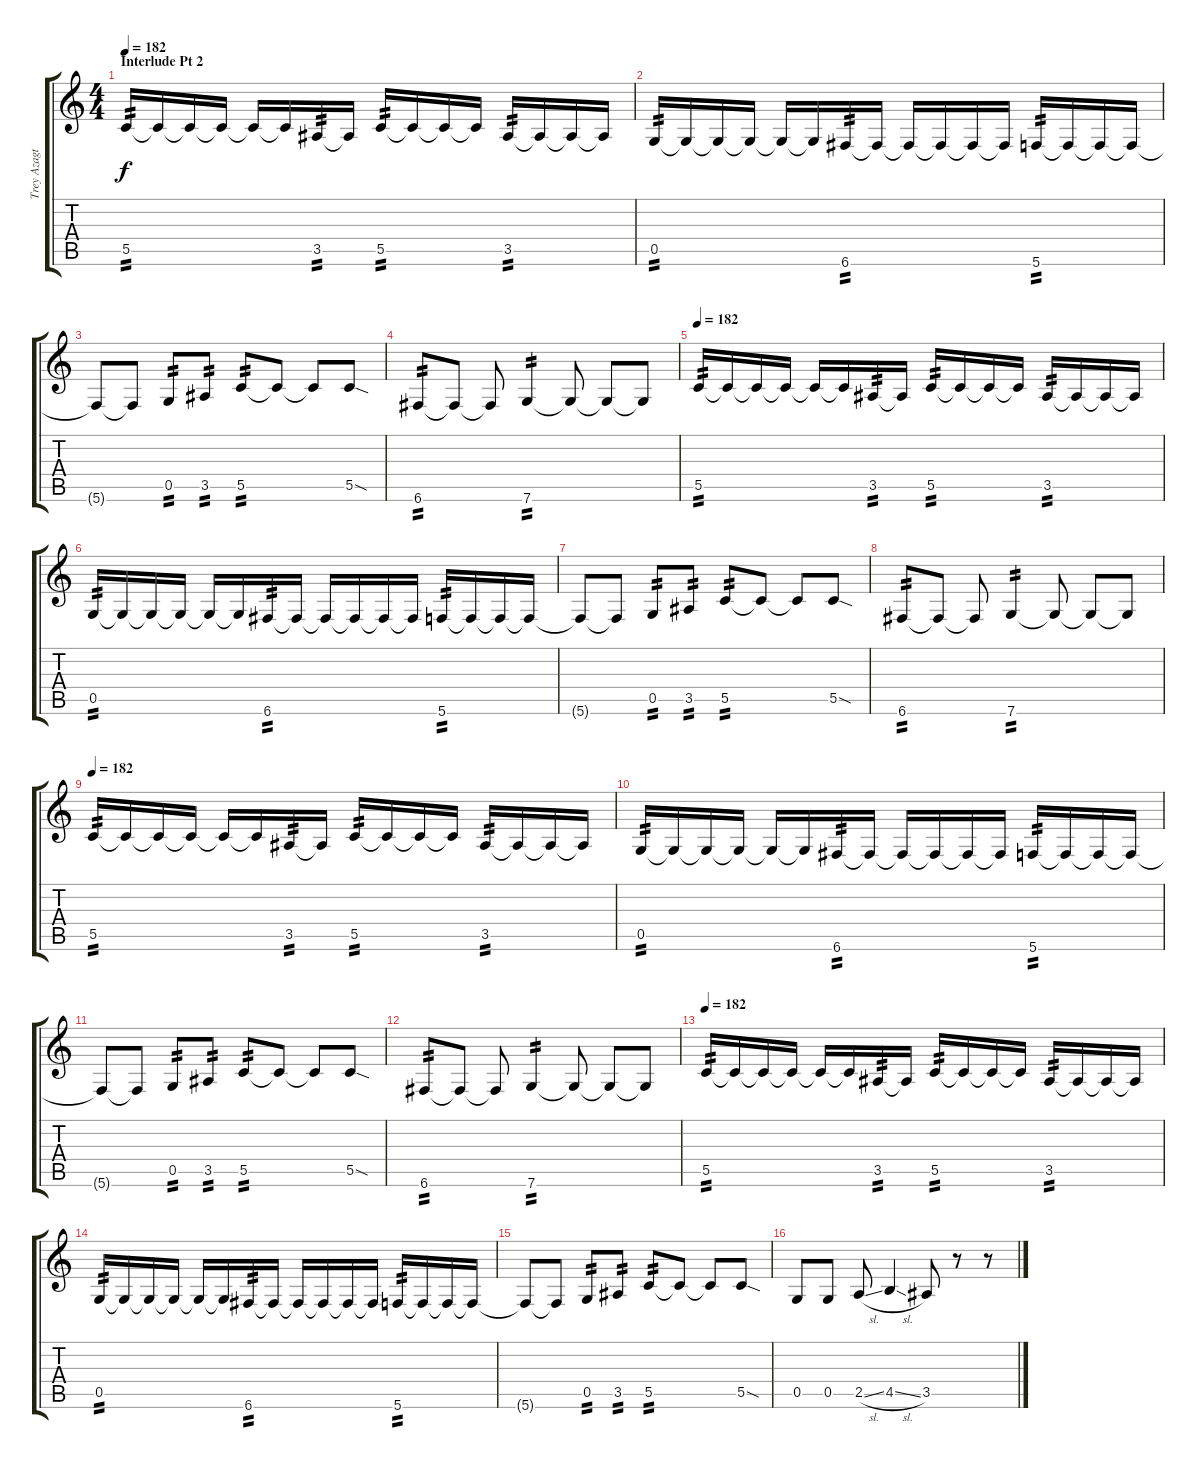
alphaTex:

\track ("Trey Azagthoth #1" "Trey Azagt") {instrument overdrivenguitar}
\staff {score tabs}
\tuning (D4 A3 F3 C3 G2 C2) {hide}
\ts (4 4)
\section ("" "Interlude Pt 2")
\tempo 182
\clef g2
\ks c
5.5.16{tp 2 dy f} 5.5{t}.16 5.5{t}.16 5.5{t}.16 5.5{t}.16 5.5{t}.16 3.5.16{tp 2} 3.5{t}.16 5.5.16{tp 2} 5.5{t}.16 5.5{t}.16 5.5{t}.16 3.5.16{tp 2} 3.5{t}.16 3.5{t}.16 3.5{t}.16 |
0.5.16{tp 2} 0.5{t}.16 0.5{t}.16 0.5{t}.16 0.5{t}.16 0.5{t}.16 6.6.16{tp 2} 6.6{t}.16 6.6{t}.16 6.6{t}.16 6.6{t}.16 6.6{t}.16 5.6.16{tp 2} 5.6{t}.16 5.6{t}.16 5.6{t}.16 |
5.6{t}.8 5.6{t}.8 0.5.8{tp 2} 3.5.8{tp 2} 5.5.8{tp 2} 5.5{t}.8 5.5{t}.8 5.5{sod}.8 |
6.6.8{tp 2} 6.6{t}.8 6.6{t}.8 7.6.4{tp 2} 7.6{t}.8 7.6{t}.8 7.6{t}.8 |
\tempo 182
5.5.16{tp 2} 5.5{t}.16 5.5{t}.16 5.5{t}.16 5.5{t}.16 5.5{t}.16 3.5.16{tp 2} 3.5{t}.16 5.5.16{tp 2} 5.5{t}.16 5.5{t}.16 5.5{t}.16 3.5.16{tp 2} 3.5{t}.16 3.5{t}.16 3.5{t}.16 |
0.5.16{tp 2} 0.5{t}.16 0.5{t}.16 0.5{t}.16 0.5{t}.16 0.5{t}.16 6.6.16{tp 2} 6.6{t}.16 6.6{t}.16 6.6{t}.16 6.6{t}.16 6.6{t}.16 5.6.16{tp 2} 5.6{t}.16 5.6{t}.16 5.6{t}.16 |
5.6{t}.8 5.6{t}.8 0.5.8{tp 2} 3.5.8{tp 2} 5.5.8{tp 2} 5.5{t}.8 5.5{t}.8 5.5{sod}.8 |
6.6.8{tp 2} 6.6{t}.8 6.6{t}.8 7.6.4{tp 2} 7.6{t}.8 7.6{t}.8 7.6{t}.8 |
\tempo 182
5.5.16{tp 2} 5.5{t}.16 5.5{t}.16 5.5{t}.16 5.5{t}.16 5.5{t}.16 3.5.16{tp 2} 3.5{t}.16 5.5.16{tp 2} 5.5{t}.16 5.5{t}.16 5.5{t}.16 3.5.16{tp 2} 3.5{t}.16 3.5{t}.16 3.5{t}.16 |
0.5.16{tp 2} 0.5{t}.16 0.5{t}.16 0.5{t}.16 0.5{t}.16 0.5{t}.16 6.6.16{tp 2} 6.6{t}.16 6.6{t}.16 6.6{t}.16 6.6{t}.16 6.6{t}.16 5.6.16{tp 2} 5.6{t}.16 5.6{t}.16 5.6{t}.16 |
5.6{t}.8 5.6{t}.8 0.5.8{tp 2} 3.5.8{tp 2} 5.5.8{tp 2} 5.5{t}.8 5.5{t}.8 5.5{sod}.8 |
6.6.8{tp 2} 6.6{t}.8 6.6{t}.8 7.6.4{tp 2} 7.6{t}.8 7.6{t}.8 7.6{t}.8 |
\tempo 182
5.5.16{tp 2} 5.5{t}.16 5.5{t}.16 5.5{t}.16 5.5{t}.16 5.5{t}.16 3.5.16{tp 2} 3.5{t}.16 5.5.16{tp 2} 5.5{t}.16 5.5{t}.16 5.5{t}.16 3.5.16{tp 2} 3.5{t}.16 3.5{t}.16 3.5{t}.16 |
0.5.16{tp 2} 0.5{t}.16 0.5{t}.16 0.5{t}.16 0.5{t}.16 0.5{t}.16 6.6.16{tp 2} 6.6{t}.16 6.6{t}.16 6.6{t}.16 6.6{t}.16 6.6{t}.16 5.6.16{tp 2} 5.6{t}.16 5.6{t}.16 5.6{t}.16 |
5.6{t}.8 5.6{t}.8 0.5.8{tp 2} 3.5.8{tp 2} 5.5.8{tp 2} 5.5{t}.8 5.5{t}.8 5.5{sod}.8 |
0.5.8 0.5.8 2.5{sl}.8 4.5{sl}.4 3.5.8 r.8 r.8
